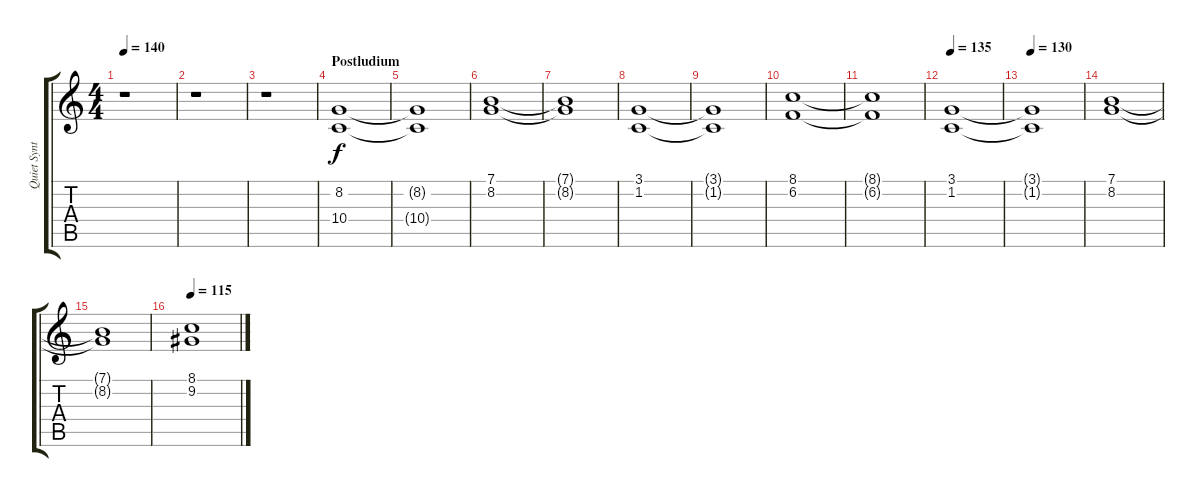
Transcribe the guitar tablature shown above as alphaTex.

\track ("Quiet Synth" "Quiet Synt") {instrument stringensemble1}
\staff {score tabs}
\tuning (E4 B3 G3 D3 A2 E2) {hide}
\ts (4 4)
\tempo 140
\clef g2
\ks c
r.1{dy f} |
r.1 |
r.1 |
\section ("" "Postludium")
(8.2 10.4).1 |
(8.2{t} 10.4{t}).1 |
(7.1 8.2).1 |
(7.1{t} 8.2{t}).1 |
(3.1 1.2).1 |
(3.1{t} 1.2{t}).1 |
(8.1 6.2).1 |
(8.1{t} 6.2{t}).1 |
\tempo 135
(3.1 1.2).1 |
\tempo 130
(3.1{t} 1.2{t}).1 |
(7.1 8.2).1 |
(7.1{t} 8.2{t}).1 |
\tempo 115
(8.1 9.2).1
